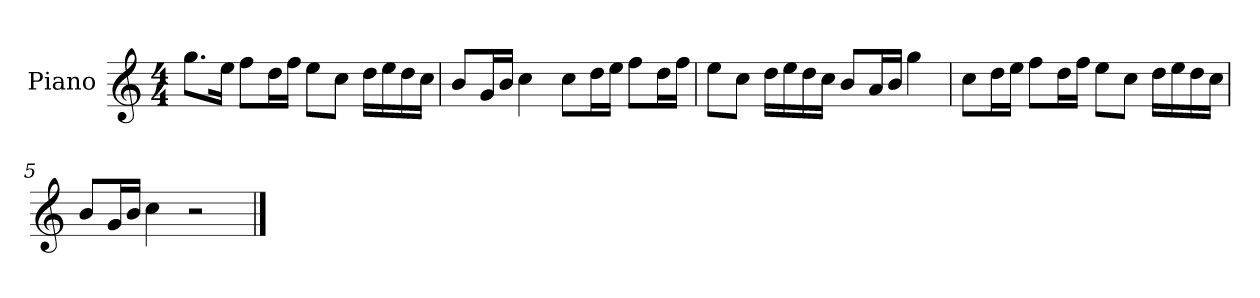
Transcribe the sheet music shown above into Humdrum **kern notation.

**kern
*part1
*staff1
*I"Piano
*I'P-no
*clefG2
*k[]
*M4/4
*MM90
=1
8.gg\L
16ee\Jk
8ff\L
16dd\L
16ff\JJ
8ee\L
8cc\J
16dd\LL
16ee\
16dd\
16cc\JJ
=2
8b/L
16g/L
16b/JJ
4cc\
8cc\L
16dd\L
16ee\JJ
8ff\L
16dd\L
16ff\JJ
=3
8ee\L
8cc\J
16dd\LL
16ee\
16dd\
16cc\JJ
8b/L
16a/L
16b/JJ
4gg\
=4
8cc\L
16dd\L
16ee\JJ
8ff\L
16dd\L
16ff\JJ
8ee\L
8cc\J
16dd\LL
16ee\
16dd\
16cc\JJ
!!LO:LB:g=z
=5
8b/L
16g/L
16b/JJ
4cc\
2r
==
*-
